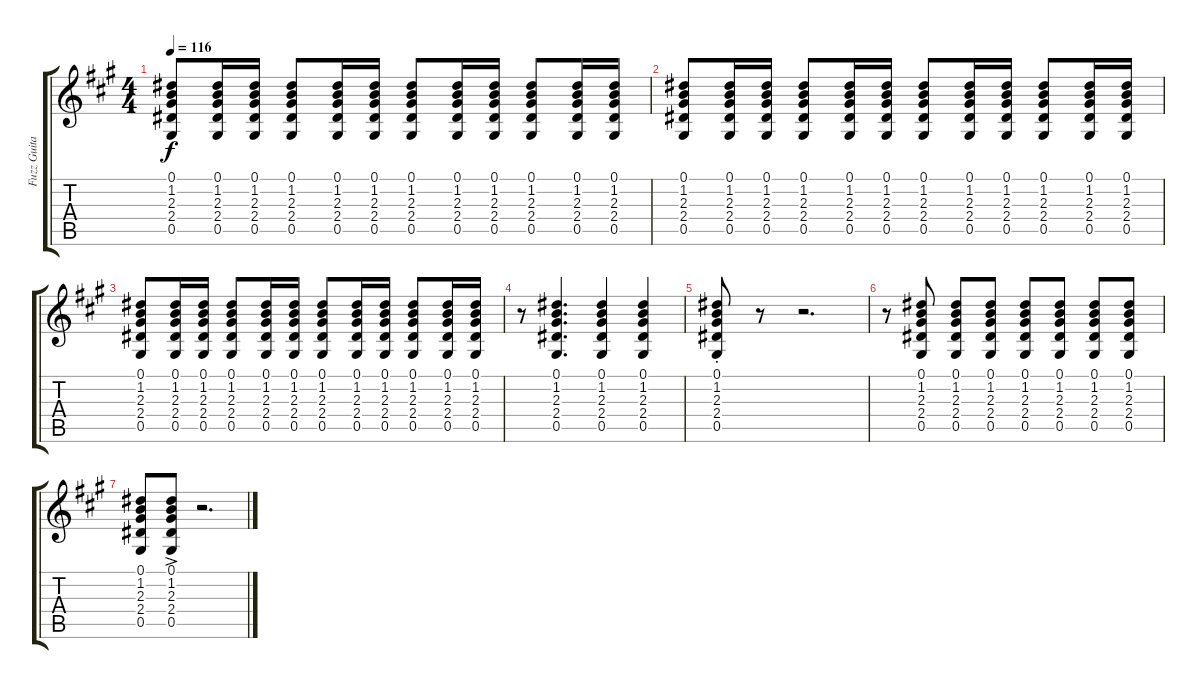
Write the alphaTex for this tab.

\track ("Fuzz Guitar" "Fuzz Guita") {instrument distortionguitar}
\staff {score tabs}
\tuning (Eb4 Bb3 Gb3 Db3 Ab2 Eb2) {hide}
\ts (4 4)
\tempo 116
\clef g2
\ks a
(0.1 1.2 2.3 2.4 0.5).8{dy f} (0.1 1.2 2.3 2.4 0.5).16 (0.1 1.2 2.3 2.4 0.5).16 (0.1 1.2 2.3 2.4 0.5).8 (0.1 1.2 2.3 2.4 0.5).16 (0.1 1.2 2.3 2.4 0.5).16 (0.1 1.2 2.3 2.4 0.5).8 (0.1 1.2 2.3 2.4 0.5).16 (0.1 1.2 2.3 2.4 0.5).16 (0.1 1.2 2.3 2.4 0.5).8 (0.1 1.2 2.3 2.4 0.5).16 (0.1 1.2 2.3 2.4 0.5).16 |
(0.1 1.2 2.3 2.4 0.5).8 (0.1 1.2 2.3 2.4 0.5).16 (0.1 1.2 2.3 2.4 0.5).16 (0.1 1.2 2.3 2.4 0.5).8 (0.1 1.2 2.3 2.4 0.5).16 (0.1 1.2 2.3 2.4 0.5).16 (0.1 1.2 2.3 2.4 0.5).8 (0.1 1.2 2.3 2.4 0.5).16 (0.1 1.2 2.3 2.4 0.5).16 (0.1 1.2 2.3 2.4 0.5).8 (0.1 1.2 2.3 2.4 0.5).16 (0.1 1.2 2.3 2.4 0.5).16 |
(0.1 1.2 2.3 2.4 0.5).8 (0.1 1.2 2.3 2.4 0.5).16 (0.1 1.2 2.3 2.4 0.5).16 (0.1 1.2 2.3 2.4 0.5).8 (0.1 1.2 2.3 2.4 0.5).16 (0.1 1.2 2.3 2.4 0.5).16 (0.1 1.2 2.3 2.4 0.5).8 (0.1 1.2 2.3 2.4 0.5).16 (0.1 1.2 2.3 2.4 0.5).16 (0.1 1.2 2.3 2.4 0.5).8 (0.1 1.2 2.3 2.4 0.5).16 (0.1 1.2 2.3 2.4 0.5).16 |
r.8 (0.1 1.2 2.3 2.4 0.5).4{d} (0.1 1.2 2.3 2.4 0.5).4 (0.1 1.2 2.3 2.4 0.5).4 |
(0.1{st} 1.2{st} 2.3{st} 2.4{st} 0.5{st}).8 r.8 r.2{d} |
r.8 (0.1 1.2 2.3 2.4 0.5).8 (0.1 1.2 2.3 2.4 0.5).8 (0.1 1.2 2.3 2.4 0.5).8 (0.1 1.2 2.3 2.4 0.5).8 (0.1 1.2 2.3 2.4 0.5).8 (0.1 1.2 2.3 2.4 0.5).8 (0.1 1.2 2.3 2.4 0.5).8 |
(0.1 1.2 2.3 2.4 0.5).8 (0.1{ac} 1.2{ac} 2.3{ac} 2.4{ac} 0.5{ac}).8 r.2{d}
